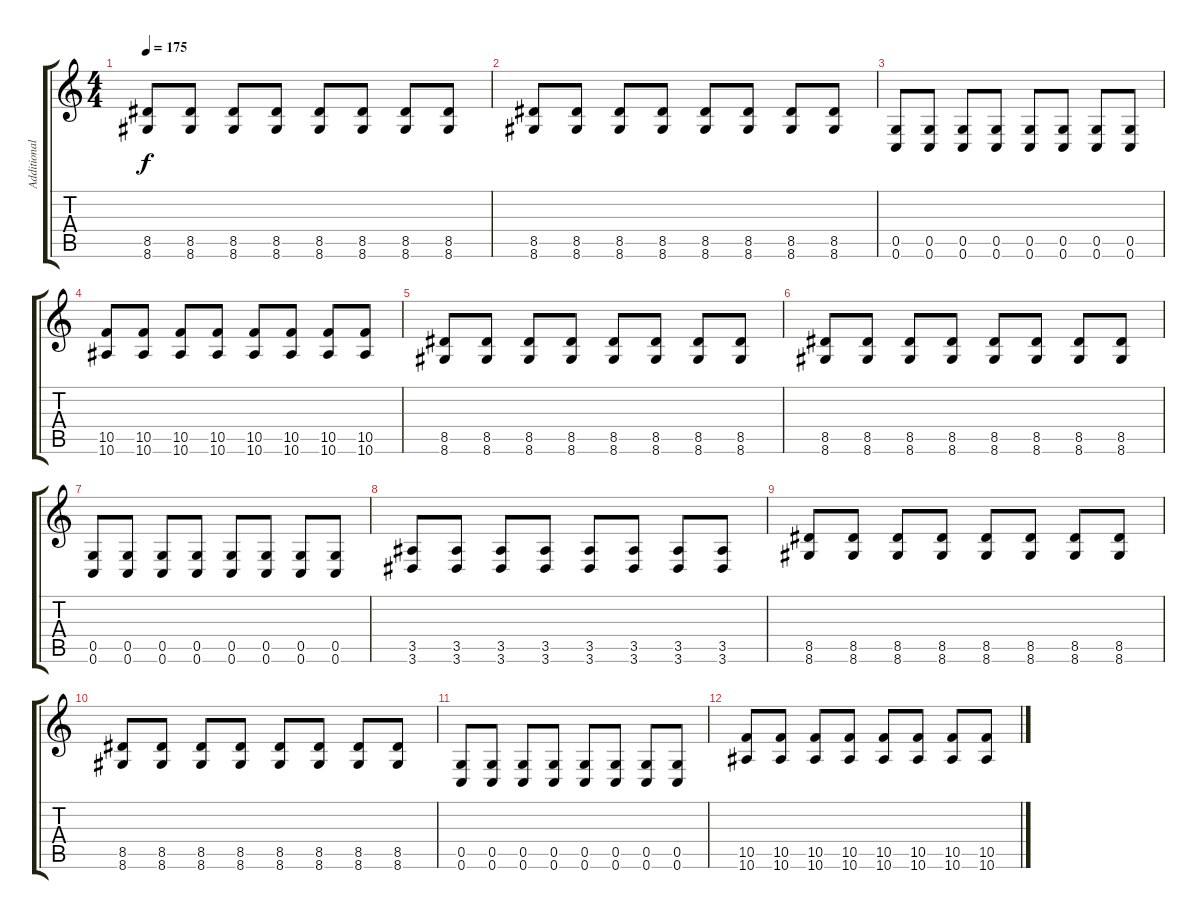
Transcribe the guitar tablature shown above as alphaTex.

\track ("Additional Guitar" "Additional") {instrument distortionguitar}
\staff {score tabs}
\tuning (D4 A3 F3 C3 G2 C2) {hide}
\ts (4 4)
\tempo 175
\clef g2
\ks c
(8.5 8.6).8{dy f} (8.5 8.6).8 (8.5 8.6).8 (8.5 8.6).8 (8.5 8.6).8 (8.5 8.6).8 (8.5 8.6).8 (8.5 8.6).8 |
(8.5 8.6).8 (8.5 8.6).8 (8.5 8.6).8 (8.5 8.6).8 (8.5 8.6).8 (8.5 8.6).8 (8.5 8.6).8 (8.5 8.6).8 |
(0.5 0.6).8 (0.5 0.6).8 (0.5 0.6).8 (0.5 0.6).8 (0.5 0.6).8 (0.5 0.6).8 (0.5 0.6).8 (0.5 0.6).8 |
(10.5 10.6).8 (10.5 10.6).8 (10.5 10.6).8 (10.5 10.6).8 (10.5 10.6).8 (10.5 10.6).8 (10.5 10.6).8 (10.5 10.6).8 |
(8.5 8.6).8 (8.5 8.6).8 (8.5 8.6).8 (8.5 8.6).8 (8.5 8.6).8 (8.5 8.6).8 (8.5 8.6).8 (8.5 8.6).8 |
(8.5 8.6).8 (8.5 8.6).8 (8.5 8.6).8 (8.5 8.6).8 (8.5 8.6).8 (8.5 8.6).8 (8.5 8.6).8 (8.5 8.6).8 |
(0.5 0.6).8 (0.5 0.6).8 (0.5 0.6).8 (0.5 0.6).8 (0.5 0.6).8 (0.5 0.6).8 (0.5 0.6).8 (0.5 0.6).8 |
(3.5 3.6).8 (3.5 3.6).8 (3.5 3.6).8 (3.5 3.6).8 (3.5 3.6).8 (3.5 3.6).8 (3.5 3.6).8 (3.5 3.6).8 |
(8.5 8.6).8 (8.5 8.6).8 (8.5 8.6).8 (8.5 8.6).8 (8.5 8.6).8 (8.5 8.6).8 (8.5 8.6).8 (8.5 8.6).8 |
(8.5 8.6).8 (8.5 8.6).8 (8.5 8.6).8 (8.5 8.6).8 (8.5 8.6).8 (8.5 8.6).8 (8.5 8.6).8 (8.5 8.6).8 |
(0.5 0.6).8 (0.5 0.6).8 (0.5 0.6).8 (0.5 0.6).8 (0.5 0.6).8 (0.5 0.6).8 (0.5 0.6).8 (0.5 0.6).8 |
(10.5 10.6).8 (10.5 10.6).8 (10.5 10.6).8 (10.5 10.6).8 (10.5 10.6).8 (10.5 10.6).8 (10.5 10.6).8 (10.5 10.6).8
